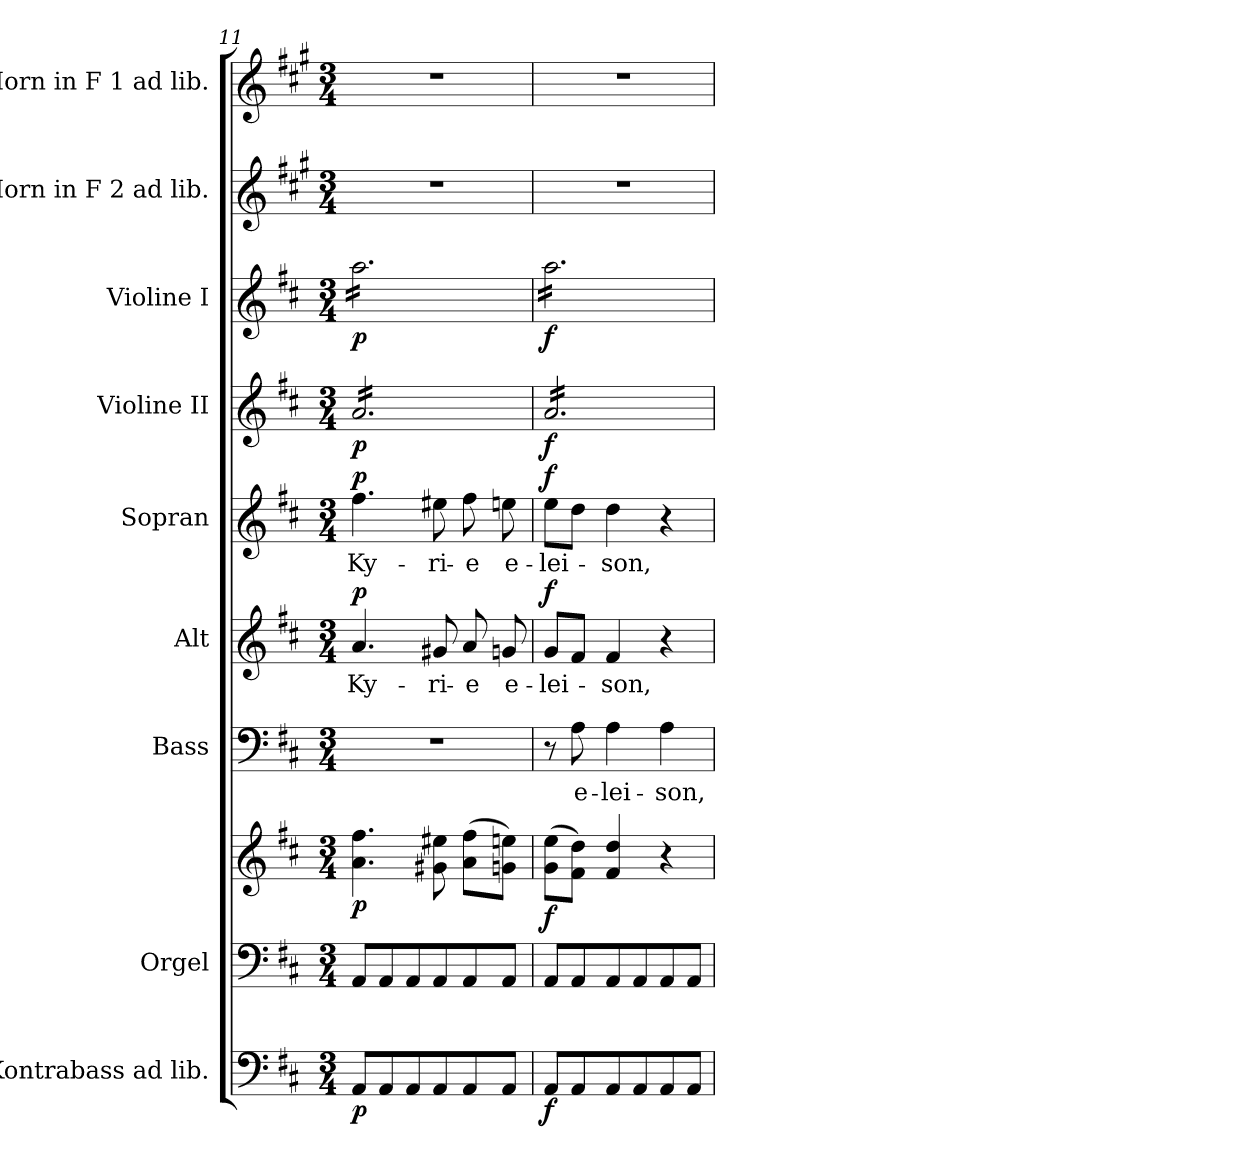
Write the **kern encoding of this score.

**kern	**dynam	**kern	**kern	**dynam	**kern	**text	**kern	**text	**dynam	**kern	**text	**dynam	**kern	**dynam	**kern	**dynam	**kern	**kern
*part9	*part9	*part8	*part8	*part8	*part7	*part7	*part6	*part6	*part6	*part5	*part5	*part5	*part4	*part4	*part3	*part3	*part2	*part1
*staff10	*staff10	*staff9	*staff8	*staff8/9	*staff7	*staff7	*staff6	*staff6	*staff6	*staff5	*staff5	*staff5	*staff4	*staff4	*staff3	*staff3	*staff2	*staff1
*I"Kontrabass ad lib.	*	*I"Orgel	*	*	*I"Bass	*	*I"Alt	*	*	*I"Sopran	*	*	*I"Violine II	*	*I"Violine I	*	*I"Horn in F 2 ad lib.	*I"Horn in F 1 ad lib.
*I'Kb.	*	*I'Org.	*	*	*I'B.	*	*I'A.	*	*	*I'S.	*	*	*I'Vl. II	*	*I'Vl. I	*	*	*
*clefF4	*	*clefF4	*clefG2	*	*clefF4	*	*clefG2	*	*	*clefG2	*	*	*clefG2	*	*clefG2	*	*clefG2	*clefG2
*ITrd7c12	*	*	*	*	*	*	*	*	*	*	*	*	*	*	*	*	*ITrd4c7	*ITrd4c7
*k[f#c#]	*	*k[f#c#]	*k[f#c#]	*	*k[f#c#]	*	*k[f#c#]	*	*	*k[f#c#]	*	*	*k[f#c#]	*	*k[f#c#]	*	*k[f#c#]	*k[f#c#]
*D:	*	*D:	*D:	*	*D:	*	*D:	*	*	*D:	*	*	*D:	*	*D:	*	*D:	*D:
*M3/4	*	*M3/4	*M3/4	*	*M3/4	*	*M3/4	*	*	*M3/4	*	*	*M3/4	*	*M3/4	*	*M3/4	*M3/4
=11	=11	=11	=11	=11	=11	=11	=11	=11	=11	=11	=11	=11	=11	=11	=11	=11	=11	=11
!	!LO:DY:b	!	!	!LO:DY:b	!	!	!	!LO:LY:b	!LO:DY:a	!	!LO:LY:b	!LO:DY:a	!	!LO:DY:b	!	!LO:DY:b	!	!
*	*	*	*	*	*	*	*	*	*	*	*	*	*tremolo	*	*	*	*	*
*	*	*	*	*	*	*	*	*	*	*	*	*	*	*	*tremolo	*	*	*
8AAA/L	p	8AA/L	4.a\ 4.ff#\	p	2.r	.	4.a/	Ky-	p	4.ff#\	Ky-	p	16a/LL	p	16aa\LL	p	2.r	2.r
.	.	.	.	.	.	.	.	.	.	.	.	.	16a/	.	16aa\	.	.	.
8AAA/	.	8AA/	.	.	.	.	.	.	.	.	.	.	16a/	.	16aa\	.	.	.
.	.	.	.	.	.	.	.	.	.	.	.	.	16a/	.	16aa\	.	.	.
8AAA/	.	8AA/	.	.	.	.	.	.	.	.	.	.	16a/	.	16aa\	.	.	.
.	.	.	.	.	.	.	.	.	.	.	.	.	16a/	.	16aa\	.	.	.
!	!	!	!	!	!	!	!	!LO:LY:b	!	!	!LO:LY:b	!	!	!	!	!	!	!
8AAA/	.	8AA/	8g#X\ 8ee#X\	.	.	.	8g#X/	-ri-	.	8ee#X\	-ri-	.	16a/	.	16aa\	.	.	.
.	.	.	.	.	.	.	.	.	.	.	.	.	16a/	.	16aa\	.	.	.
!	!	!	!	!	!	!	!	!LO:LY:b	!	!	!LO:LY:b	!	!	!	!	!	!	!
8AAA/	.	8AA/	(>8a\ 8ff#\L	.	.	.	8a/	-e	.	8ff#\	-e	.	16a/	.	16aa\	.	.	.
.	.	.	.	.	.	.	.	.	.	.	.	.	16a/	.	16aa\	.	.	.
!	!	!	!	!	!	!	!	!LO:LY:b	!	!	!LO:LY:b	!	!	!	!	!	!	!
8AAA/J	.	8AA/J	8gn\ 8een\J)	.	.	.	8gn/	e-	.	8een\	e-	.	16a/	.	16aa\	.	.	.
.	.	.	.	.	.	.	.	.	.	.	.	.	16a/JJ	.	16aa\JJ	.	.	.
!!LO:PB:g=z
=12	=12	=12	=12	=12	=12	=12	=12	=12	=12	=12	=12	=12	=12	=12	=12	=12	=12	=12
!	!LO:DY:b	!	!	!LO:DY:b	!	!	!	!LO:LY:b	!LO:DY:a	!	!LO:LY:b	!LO:DY:a	!	!LO:DY:b	!	!LO:DY:b	!	!
8AAA/L	f	8AA/L	(>8g\ 8ee\L	f	8r	.	8g/L	-lei-	f	8ee\L	-lei-	f	16a/LL	f	16aa\LL	f	2.r	2.r
.	.	.	.	.	.	.	.	.	.	.	.	.	16a/	.	16aa\	.	.	.
!	!	!	!	!	!	!LO:LY:b	!	!	!	!	!	!	!	!	!	!	!	!
8AAA/	.	8AA/	8f#\ 8dd\J)	.	8A\	e-	8f#/J	.	.	8dd\J	.	.	16a/	.	16aa\	.	.	.
.	.	.	.	.	.	.	.	.	.	.	.	.	16a/	.	16aa\	.	.	.
!	!	!	!	!	!	!LO:LY:b	!	!LO:LY:b	!	!	!LO:LY:b	!	!	!	!	!	!	!
8AAA/	.	8AA/	4f#/ 4dd/	.	4A\	-lei-	4f#/	-son,	.	4dd\	-son,	.	16a/	.	16aa\	.	.	.
.	.	.	.	.	.	.	.	.	.	.	.	.	16a/	.	16aa\	.	.	.
8AAA/	.	8AA/	.	.	.	.	.	.	.	.	.	.	16a/	.	16aa\	.	.	.
.	.	.	.	.	.	.	.	.	.	.	.	.	16a/	.	16aa\	.	.	.
!	!	!	!	!	!	!LO:LY:b	!	!	!	!	!	!	!	!	!	!	!	!
8AAA/	.	8AA/	4r	.	4A\	-son,	4r	.	.	4r	.	.	16a/	.	16aa\	.	.	.
.	.	.	.	.	.	.	.	.	.	.	.	.	16a/	.	16aa\	.	.	.
8AAA/J	.	8AA/J	.	.	.	.	.	.	.	.	.	.	16a/	.	16aa\	.	.	.
.	.	.	.	.	.	.	.	.	.	.	.	.	16a/JJ	.	16aa\JJ	.	.	.
*	*	*	*	*	*	*	*	*	*	*	*	*	*	*	*Xtremolo	*	*	*
*	*	*	*	*	*	*	*	*	*	*	*	*	*Xtremolo	*	*	*	*	*
=	=	=	=	=	=	=	=	=	=	=	=	=	=	=	=	=	=	=
*-	*-	*-	*-	*-	*-	*-	*-	*-	*-	*-	*-	*-	*-	*-	*-	*-	*-	*-
